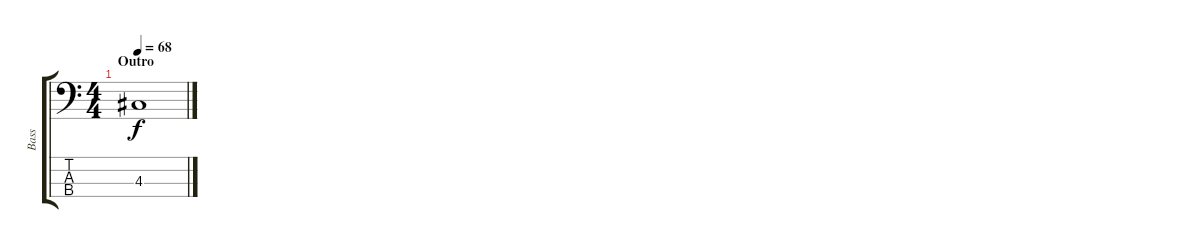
\track ("Bass" "Bass") {instrument electricbassfinger}
\staff {score tabs}
\tuning (G2 D2 A1 E1) {hide}
\ts (4 4)
\section ("" "Outro")
\tempo 68
\clef f4
\ks c
4.3.1{dy f}
